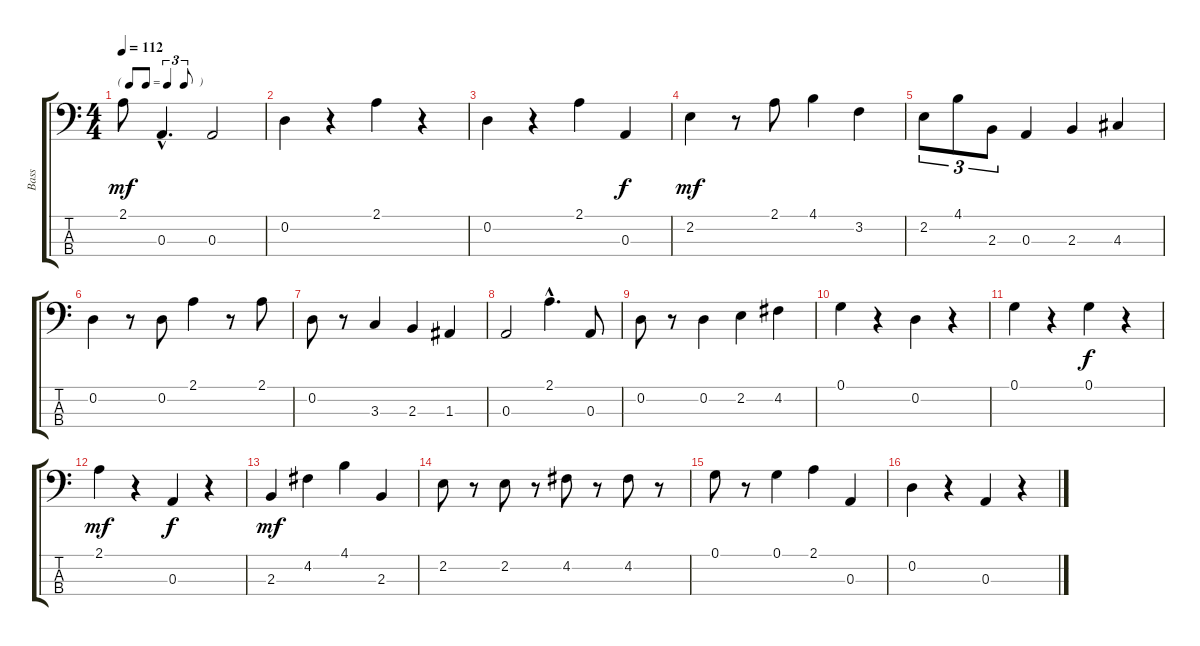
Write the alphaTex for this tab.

\track ("Bass" "Bass") {instrument fretlessbass}
\staff {score tabs}
\tuning (G2 D2 A1 E1) {hide}
\ts (4 4)
\tf triplet8th
\tempo 112
\clef f4
\ks c
2.1.8{dy mf} 0.3{hac}.4{d} 0.3.2 |
0.2.4 r.4 2.1.4 r.4 |
0.2.4 r.4 2.1.4 0.3.4{dy f} |
2.2.4{dy mf} r.8 2.1.8 4.1.4 3.2.4 |
2.2.8{tu (3 2)} 4.1.8{tu (3 2)} 2.3.8{tu (3 2)} 0.3.4 2.3.4 4.3.4 |
0.2.4 r.8 0.2.8 2.1.4 r.8 2.1.8 |
0.2.8 r.8 3.3.4 2.3.4 1.3.4 |
0.3.2 2.1{hac}.4{d} 0.3.8 |
0.2.8 r.8 0.2.4 2.2.4 4.2.4 |
0.1.4 r.4 0.2.4 r.4 |
0.1.4 r.4 0.1.4{dy f} r.4 |
2.1.4{dy mf} r.4 0.3.4{dy f} r.4 |
2.3.4{dy mf} 4.2.4 4.1.4 2.3.4 |
2.2.8 r.8 2.2.8 r.8 4.2.8 r.8 4.2.8 r.8 |
0.1.8 r.8 0.1.4 2.1.4 0.3.4 |
0.2.4 r.4 0.3.4 r.4
